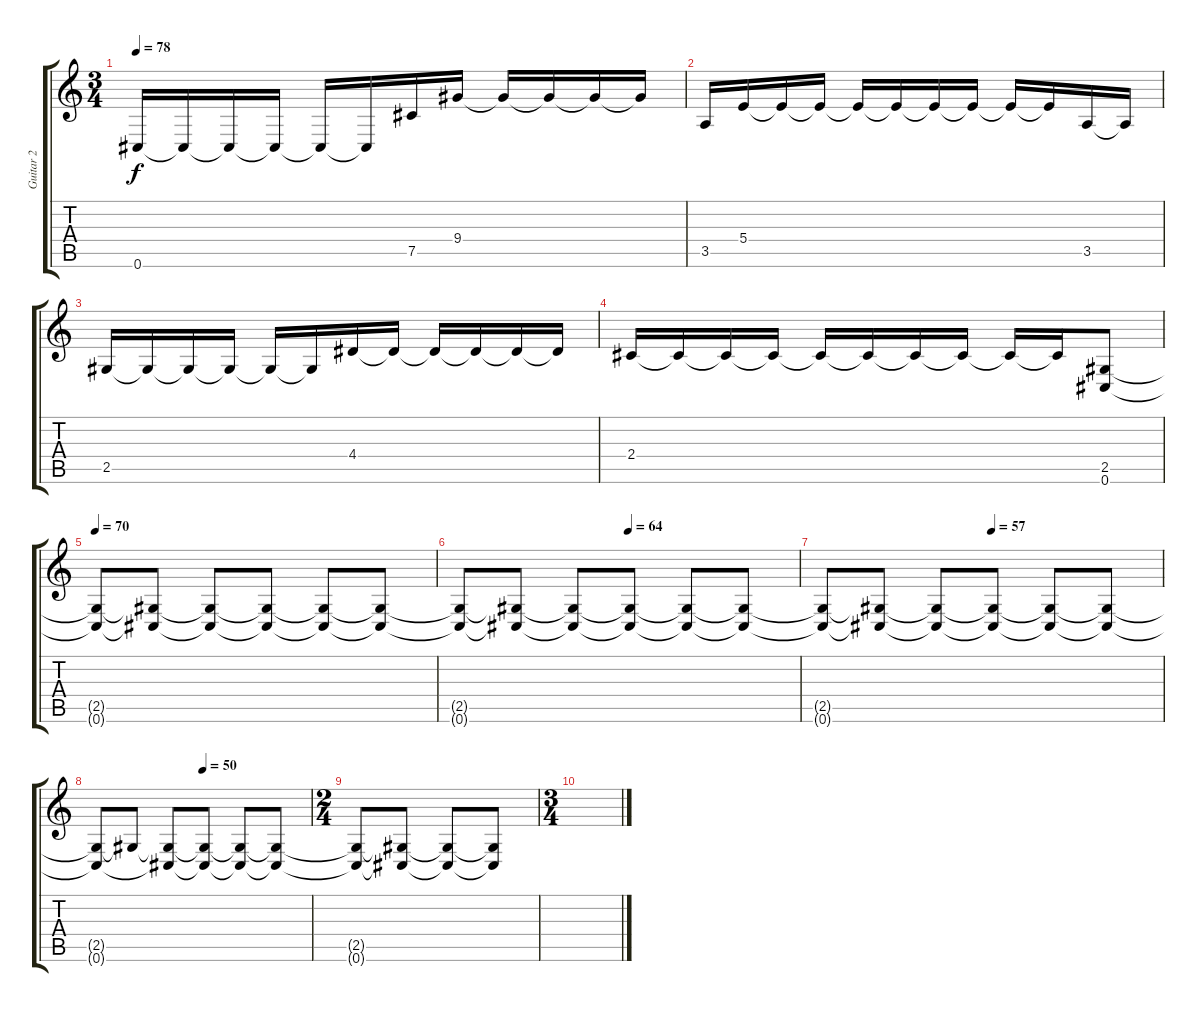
\track ("Guitar 2" "Guitar 2") {instrument distortionguitar}
\staff {score tabs}
\tuning (Db4 Ab3 E3 B2 Gb2 Db2) {hide}
\ts (3 4)
\tempo 78
\clef g2
\ks c
0.6.16{dy f} 0.6{t}.16 0.6{t}.16 0.6{t}.16 0.6{t}.16 0.6{t}.16 7.5.16 9.4.16 9.4{t}.16 9.4{t}.16 9.4{t}.16 9.4{t}.16 |
3.5.16 5.4.16 5.4{t}.16 5.4{t}.16 5.4{t}.16 5.4{t}.16 5.4{t}.16 5.4{t}.16 5.4{t}.16 5.4{t}.16 3.5.16 3.5{t}.16 |
2.5.16 2.5{t}.16 2.5{t}.16 2.5{t}.16 2.5{t}.16 2.5{t}.16 4.4.16 4.4{t}.16 4.4{t}.16 4.4{t}.16 4.4{t}.16 4.4{t}.16 |
2.4.16 2.4{t}.16 2.4{t}.16 2.4{t}.16 2.4{t}.16 2.4{t}.16 2.4{t}.16 2.4{t}.16 2.4{t}.16 2.4{t}.16 (2.5 0.6).8 |
\tempo 70
(2.5{t} 0.6{t}).8 (2.5{t} 0.6{t}).8 (2.5{t} 0.6{t}).8 (2.5{t} 0.6{t}).8 (2.5{t} 0.6{t}).8 (2.5{t} 0.6{t}).8 |
\tempo (64 0.5)
(2.5{t} 0.6{t}).8 (2.5{t} 0.6{t}).8 (2.5{t} 0.6{t}).8 (2.5{t} 0.6{t}).8 (2.5{t} 0.6{t}).8 (2.5{t} 0.6{t}).8 |
\tempo (57 0.5)
(2.5{t} 0.6{t}).8 (2.5{t} 0.6{t}).8 (2.5{t} 0.6{t}).8 (2.5{t} 0.6{t}).8 (2.5{t} 0.6{t}).8 (2.5{t} 0.6{t}).8 |
\tempo (50 0.5)
(2.5{t} 0.6{t}).8 2.5{t}.8 (2.5{t} 0.6{t}).8 (2.5{t} 0.6{t}).8 (2.5{t} 0.6{t}).8 (2.5{t} 0.6{t}).8 |
\ts (2 4)
(2.5{t} 0.6{t}).8 (2.5{t} 0.6{t}).8 (2.5{t} 0.6{t}).8 (2.5{t} 0.6{t}).8 |
\ts (3 4)
